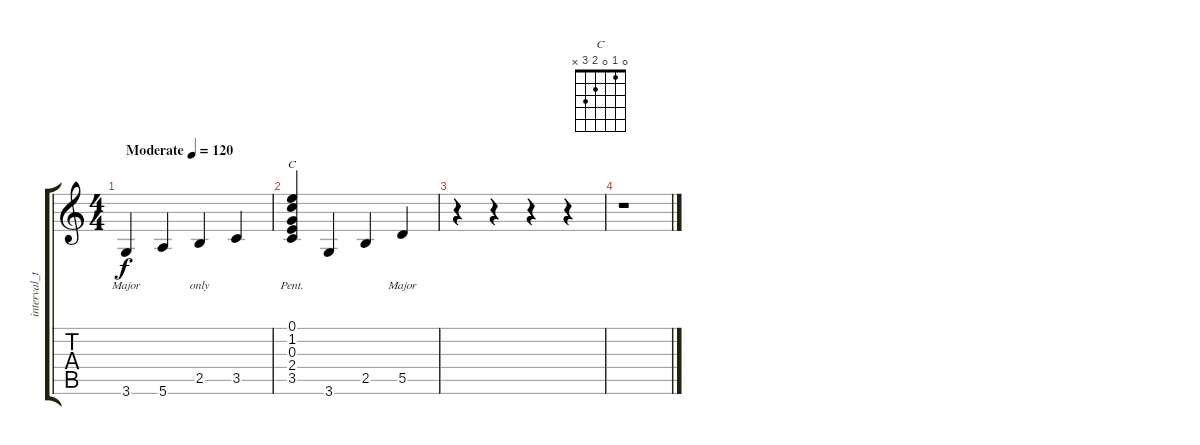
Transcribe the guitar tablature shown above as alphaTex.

\track ("interval_test" "interval_t") {instrument electricguitarjazz}
\staff {score tabs}
\tuning (E4 B3 G3 D3 A2 E2) {hide}
\chord ("C" 0 1 0 2 3 x)
\ts (4 4)
\tempo (120 "Moderate")
\clef g2
\ks c
3.6.4{lyrics (0 "Major") lyrics (1 "") lyrics (2 "") lyrics (3 "") lyrics (4 "") dy f instrument electricguitarjazz} 5.6.4{lyrics (0 "") lyrics (1 "") lyrics (2 "") lyrics (3 "") lyrics (4 "")} 2.5.4{lyrics (0 "only") lyrics (1 "") lyrics (2 "") lyrics (3 "") lyrics (4 "")} 3.5.4{lyrics (0 "") lyrics (1 "") lyrics (2 "") lyrics (3 "") lyrics (4 "")} |
(0.1 1.2 0.3 2.4 3.5).4{ch "C" lyrics (0 "Pent.") lyrics (1 "") lyrics (2 "") lyrics (3 "") lyrics (4 "")} 3.6.4{lyrics (0 "") lyrics (1 "") lyrics (2 "") lyrics (3 "") lyrics (4 "")} 2.5.4{lyrics (0 " ") lyrics (1 "") lyrics (2 "") lyrics (3 "") lyrics (4 "")} 5.5.4{lyrics (0 "Major") lyrics (1 "") lyrics (2 "") lyrics (3 "") lyrics (4 "")} |
r.4 r.4 r.4 r.4 |
r.1
